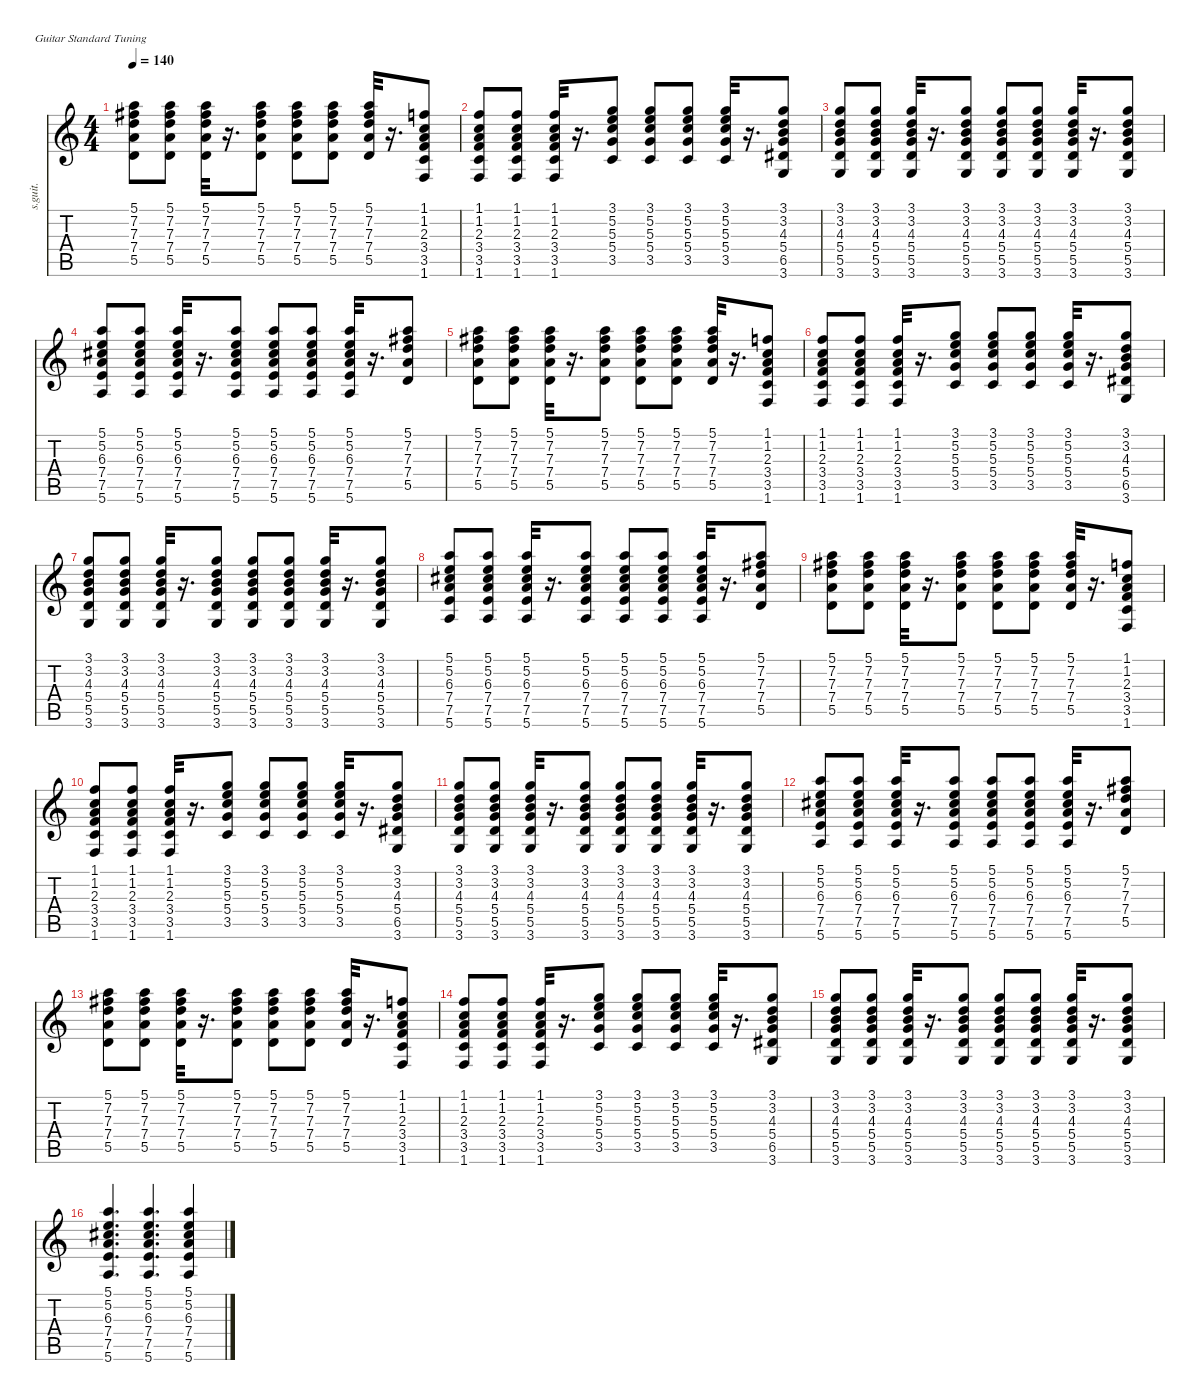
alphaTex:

\defaultSystemsLayout 4
\hideDynamics
\bracketExtendMode nobrackets
\otherSystemsTrackNameOrientation horizontal
\track ("12-String Guitar" "s.guit.") {instrument acousticguitarsteel}
\staff {score tabs}
\tuning (E4 B3 G3 D3 A2 E2)
\ts (4 4)
\tempo 140
\clef g2
\ks c
(5.1 7.2{acc #} 7.3 7.4 5.5).8{dy f} (5.1 7.2{acc #} 7.3 7.4 5.5).8 (5.1 7.2{acc #} 7.3 7.4 5.5).32 r.16{d} (5.1 7.2{acc #} 7.3 7.4 5.5).8 (5.1 7.2{acc #} 7.3 7.4 5.5).8 (5.1 7.2{acc #} 7.3 7.4 5.5).8 (5.1 7.2{acc #} 7.3 7.4 5.5).32 r.16{d} (1.1 1.2 2.3 3.4 3.5 1.6).8 |
(1.1 1.2 2.3 3.4 3.5 1.6).8 (1.1 1.2 2.3 3.4 3.5 1.6).8 (1.1 1.2 2.3 3.4 3.5 1.6).32 r.16{d} (3.1 5.2 5.3 5.4 3.5).8 (3.1 5.2 5.3 5.4 3.5).8 (3.1 5.2 5.3 5.4 3.5).8 (3.1 5.2 5.3 5.4 3.5).32 r.16{d} (3.1 3.2 4.3 5.4 6.5{acc #} 3.6).8 |
(3.1 3.2 4.3 5.4 5.5 3.6).8 (3.1 3.2 4.3 5.4 5.5 3.6).8 (3.1 3.2 4.3 5.4 5.5 3.6).32 r.16{d} (3.1 3.2 4.3 5.4 5.5 3.6).8 (3.1 3.2 4.3 5.4 5.5 3.6).8 (3.1 3.2 4.3 5.4 5.5 3.6).8 (3.1 3.2 4.3 5.4 5.5 3.6).32 r.16{d} (3.1 3.2 4.3 5.4 5.5 3.6).8 |
(5.1 5.2 6.3{acc #} 7.4 7.5 5.6).8 (5.1 5.2 6.3{acc #} 7.4 7.5 5.6).8 (5.1 5.2 6.3{acc #} 7.4 7.5 5.6).32 r.16{d} (5.1 5.2 6.3{acc #} 7.4 7.5 5.6).8 (5.1 5.2 6.3{acc #} 7.4 7.5 5.6).8 (5.1 5.2 6.3{acc #} 7.4 7.5 5.6).8 (5.1 5.2 6.3{acc #} 7.4 7.5 5.6).32 r.16{d} (5.1 7.2{acc #} 7.3 7.4 5.5).8 |
(5.1 7.2{acc #} 7.3 7.4 5.5).8 (5.1 7.2{acc #} 7.3 7.4 5.5).8 (5.1 7.2{acc #} 7.3 7.4 5.5).32 r.16{d} (5.1 7.2{acc #} 7.3 7.4 5.5).8 (5.1 7.2{acc #} 7.3 7.4 5.5).8 (5.1 7.2{acc #} 7.3 7.4 5.5).8 (5.1 7.2{acc #} 7.3 7.4 5.5).32 r.16{d} (1.1 1.2 2.3 3.4 3.5 1.6).8 |
(1.1 1.2 2.3 3.4 3.5 1.6).8 (1.1 1.2 2.3 3.4 3.5 1.6).8 (1.1 1.2 2.3 3.4 3.5 1.6).32 r.16{d} (3.1 5.2 5.3 5.4 3.5).8 (3.1 5.2 5.3 5.4 3.5).8 (3.1 5.2 5.3 5.4 3.5).8 (3.1 5.2 5.3 5.4 3.5).32 r.16{d} (3.1 3.2 4.3 5.4 6.5{acc #} 3.6).8 |
(3.1 3.2 4.3 5.4 5.5 3.6).8 (3.1 3.2 4.3 5.4 5.5 3.6).8 (3.1 3.2 4.3 5.4 5.5 3.6).32 r.16{d} (3.1 3.2 4.3 5.4 5.5 3.6).8 (3.1 3.2 4.3 5.4 5.5 3.6).8 (3.1 3.2 4.3 5.4 5.5 3.6).8 (3.1 3.2 4.3 5.4 5.5 3.6).32 r.16{d} (3.1 3.2 4.3 5.4 5.5 3.6).8 |
(5.1 5.2 6.3{acc #} 7.4 7.5 5.6).8 (5.1 5.2 6.3{acc #} 7.4 7.5 5.6).8 (5.1 5.2 6.3{acc #} 7.4 7.5 5.6).32 r.16{d} (5.1 5.2 6.3{acc #} 7.4 7.5 5.6).8 (5.1 5.2 6.3{acc #} 7.4 7.5 5.6).8 (5.1 5.2 6.3{acc #} 7.4 7.5 5.6).8 (5.1 5.2 6.3{acc #} 7.4 7.5 5.6).32 r.16{d} (5.1 7.2{acc #} 7.3 7.4 5.5).8 |
(5.1 7.2{acc #} 7.3 7.4 5.5).8 (5.1 7.2{acc #} 7.3 7.4 5.5).8 (5.1 7.2{acc #} 7.3 7.4 5.5).32 r.16{d} (5.1 7.2{acc #} 7.3 7.4 5.5).8 (5.1 7.2{acc #} 7.3 7.4 5.5).8 (5.1 7.2{acc #} 7.3 7.4 5.5).8 (5.1 7.2{acc #} 7.3 7.4 5.5).32 r.16{d} (1.1 1.2 2.3 3.4 3.5 1.6).8 |
(1.1 1.2 2.3 3.4 3.5 1.6).8 (1.1 1.2 2.3 3.4 3.5 1.6).8 (1.1 1.2 2.3 3.4 3.5 1.6).32 r.16{d} (3.1 5.2 5.3 5.4 3.5).8 (3.1 5.2 5.3 5.4 3.5).8 (3.1 5.2 5.3 5.4 3.5).8 (3.1 5.2 5.3 5.4 3.5).32 r.16{d} (3.1 3.2 4.3 5.4 6.5{acc #} 3.6).8 |
(3.1 3.2 4.3 5.4 5.5 3.6).8 (3.1 3.2 4.3 5.4 5.5 3.6).8 (3.1 3.2 4.3 5.4 5.5 3.6).32 r.16{d} (3.1 3.2 4.3 5.4 5.5 3.6).8 (3.1 3.2 4.3 5.4 5.5 3.6).8 (3.1 3.2 4.3 5.4 5.5 3.6).8 (3.1 3.2 4.3 5.4 5.5 3.6).32 r.16{d} (3.1 3.2 4.3 5.4 5.5 3.6).8 |
(5.1 5.2 6.3{acc #} 7.4 7.5 5.6).8 (5.1 5.2 6.3{acc #} 7.4 7.5 5.6).8 (5.1 5.2 6.3{acc #} 7.4 7.5 5.6).32 r.16{d} (5.1 5.2 6.3{acc #} 7.4 7.5 5.6).8 (5.1 5.2 6.3{acc #} 7.4 7.5 5.6).8 (5.1 5.2 6.3{acc #} 7.4 7.5 5.6).8 (5.1 5.2 6.3{acc #} 7.4 7.5 5.6).32 r.16{d} (5.1 7.2{acc #} 7.3 7.4 5.5).8 |
(5.1 7.2{acc #} 7.3 7.4 5.5).8 (5.1 7.2{acc #} 7.3 7.4 5.5).8 (5.1 7.2{acc #} 7.3 7.4 5.5).32 r.16{d} (5.1 7.2{acc #} 7.3 7.4 5.5).8 (5.1 7.2{acc #} 7.3 7.4 5.5).8 (5.1 7.2{acc #} 7.3 7.4 5.5).8 (5.1 7.2{acc #} 7.3 7.4 5.5).32 r.16{d} (1.1 1.2 2.3 3.4 3.5 1.6).8 |
(1.1 1.2 2.3 3.4 3.5 1.6).8 (1.1 1.2 2.3 3.4 3.5 1.6).8 (1.1 1.2 2.3 3.4 3.5 1.6).32 r.16{d} (3.1 5.2 5.3 5.4 3.5).8 (3.1 5.2 5.3 5.4 3.5).8 (3.1 5.2 5.3 5.4 3.5).8 (3.1 5.2 5.3 5.4 3.5).32 r.16{d} (3.1 3.2 4.3 5.4 6.5{acc #} 3.6).8 |
(3.1 3.2 4.3 5.4 5.5 3.6).8 (3.1 3.2 4.3 5.4 5.5 3.6).8 (3.1 3.2 4.3 5.4 5.5 3.6).32 r.16{d} (3.1 3.2 4.3 5.4 5.5 3.6).8 (3.1 3.2 4.3 5.4 5.5 3.6).8 (3.1 3.2 4.3 5.4 5.5 3.6).8 (3.1 3.2 4.3 5.4 5.5 3.6).32 r.16{d} (3.1 3.2 4.3 5.4 5.5 3.6).8 |
(5.1 5.2 6.3{acc #} 7.4 7.5 5.6).4{d} (5.1 5.2 6.3{acc #} 7.4 7.5 5.6).4{d} (5.1 5.2 6.3{acc #} 7.4 7.5 5.6).4
